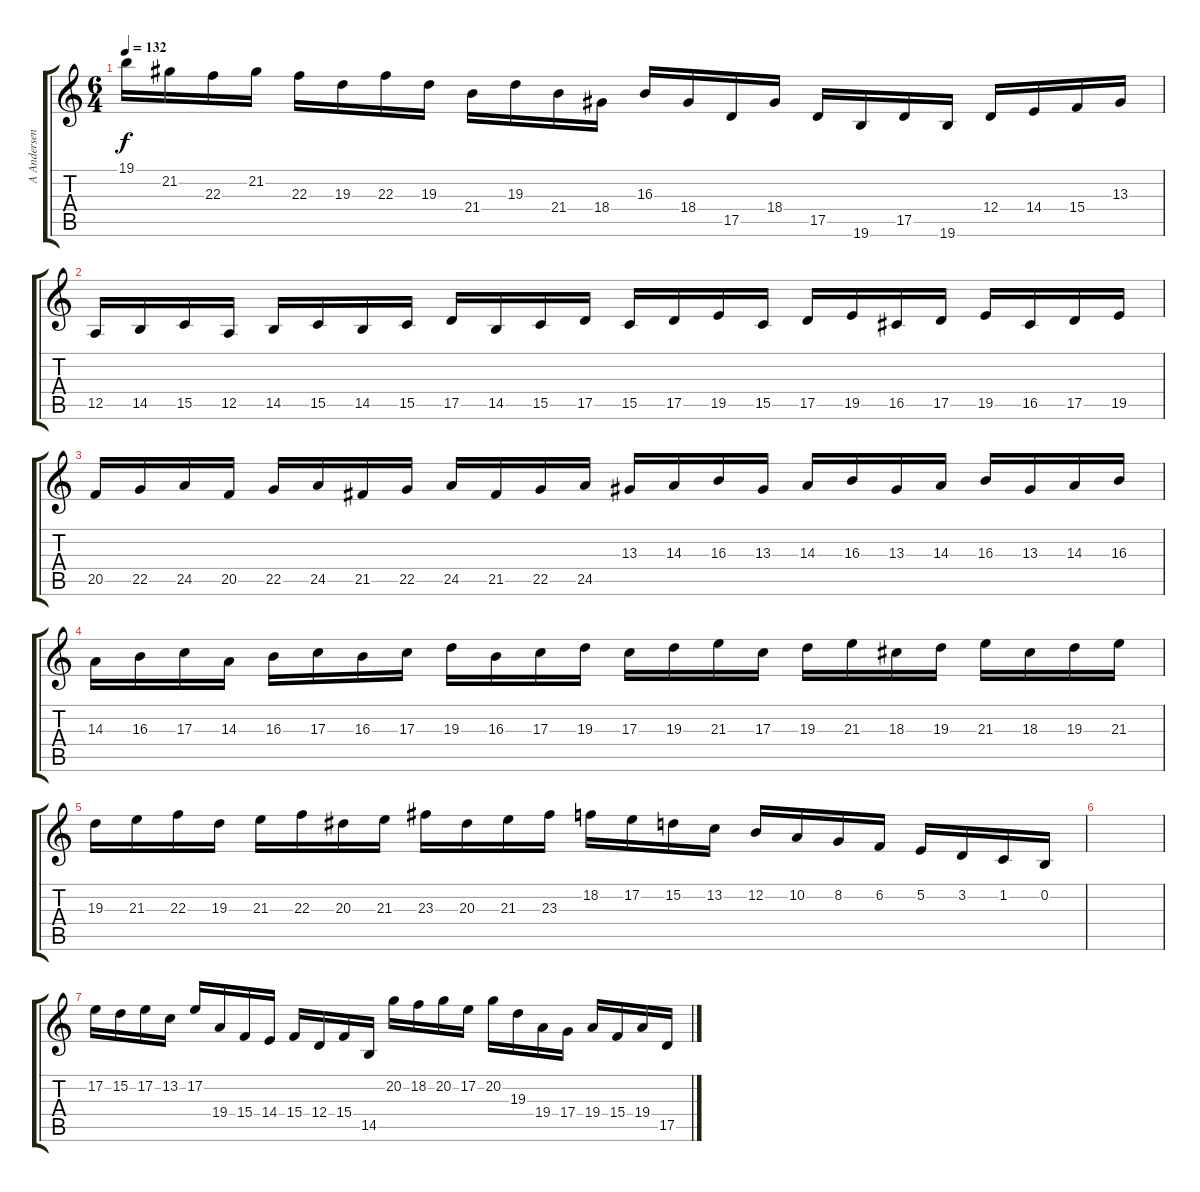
\track ("A Andersen" "A Andersen") {instrument harpsichord}
\staff {score tabs}
\tuning (E4 B3 G3 D3 A2 E2) {hide}
\ts (6 4)
\tempo 132
\clef g2
\ks c
19.1.16{dy f} 21.2.16 22.3.16 21.2.16 22.3.16 19.3.16 22.3.16 19.3.16 21.4.16 19.3.16 21.4.16 18.4.16 16.3.16 18.4.16 17.5.16 18.4.16 17.5.16 19.6.16 17.5.16 19.6.16 12.4.16 14.4.16 15.4.16 13.3.16 |
12.5.16 14.5.16 15.5.16 12.5.16 14.5.16 15.5.16 14.5.16 15.5.16 17.5.16 14.5.16 15.5.16 17.5.16 15.5.16 17.5.16 19.5.16 15.5.16 17.5.16 19.5.16 16.5.16 17.5.16 19.5.16 16.5.16 17.5.16 19.5.16 |
20.5.16 22.5.16 24.5.16 20.5.16 22.5.16 24.5.16 21.5.16 22.5.16 24.5.16 21.5.16 22.5.16 24.5.16 13.3.16 14.3.16 16.3.16 13.3.16 14.3.16 16.3.16 13.3.16 14.3.16 16.3.16 13.3.16 14.3.16 16.3.16 |
14.3.16 16.3.16 17.3.16 14.3.16 16.3.16 17.3.16 16.3.16 17.3.16 19.3.16 16.3.16 17.3.16 19.3.16 17.3.16 19.3.16 21.3.16 17.3.16 19.3.16 21.3.16 18.3.16 19.3.16 21.3.16 18.3.16 19.3.16 21.3.16 |
19.3.16 21.3.16 22.3.16 19.3.16 21.3.16 22.3.16 20.3.16 21.3.16 23.3.16 20.3.16 21.3.16 23.3.16 18.2.16 17.2.16 15.2.16 13.2.16 12.2.16 10.2.16 8.2.16 6.2.16 5.2.16 3.2.16 1.2.16 0.2.16 |
|
17.2.16 15.2.16 17.2.16 13.2.16 17.2.16 19.4.16 15.4.16 14.4.16 15.4.16 12.4.16 15.4.16 14.5.16 20.2.16 18.2.16 20.2.16 17.2.16 20.2.16 19.3.16 19.4.16 17.4.16 19.4.16 15.4.16 19.4.16 17.5.16
